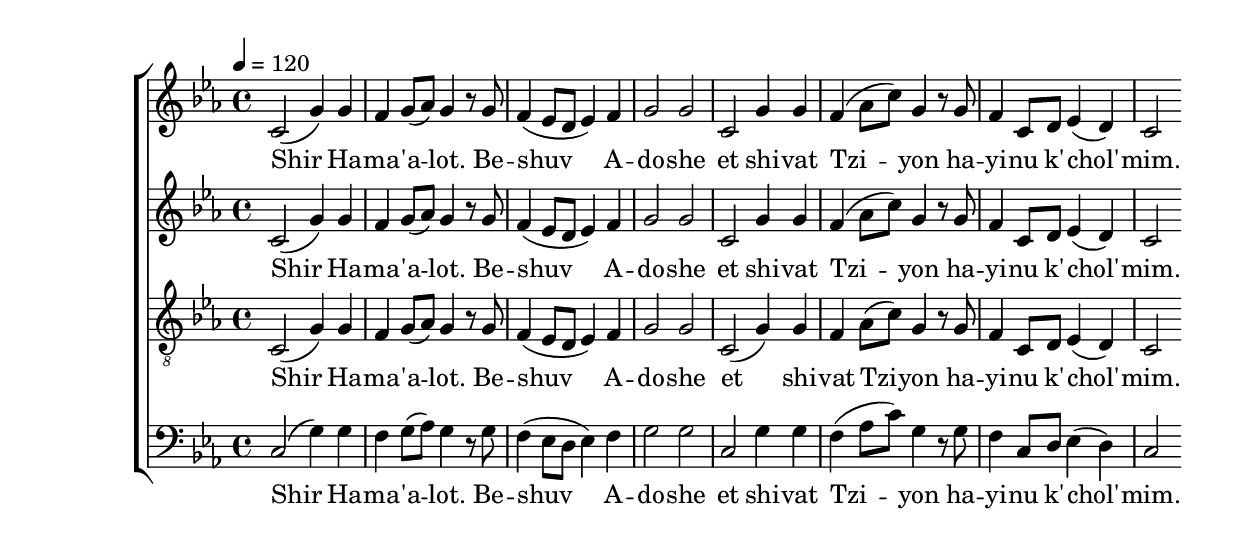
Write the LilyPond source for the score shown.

global = {
  \key c \minor
  \time 4/4
  \dynamicUp
  \tempo 4 = 120
}
sopranonotes = \relative c' {
 c2 (g'4) g f g8 (as) g4 r8 g8 f4 (es8 d es4) f g2 g
    c,2 g'4 g f (as8 c) g4 r8 g8 f4 c8 d es4 (d) c2
    }
words = \lyricmode { 
Shir Ha -- ma -- 'a -- lot. Be -- shuv A -- do -- she 
et shi -- vat Tzi -- yon ha -- yi -- nu k' -- chol' -- mim.
}
altonotes = \relative c' {
 c2 (g'4) g f g8 (as) g4 r8 g8 f4 (es8 d es4) f g2 g
    c,2 g'4 g f (as8 c) g4 r8 g8 f4 c8 d es4 (d) c2
    }
tenornotes = \relative c{
  \clef "G_8"
  c2 (g'4) g f g8 (as) g4 r8 g8 f4 (es8 d es4) f g2 g
    c,2 (g'4) g f as8 (c) g4 r8 g8 f4 c8 d es4 (d) c2
    }
bassnotes = \relative c{
  \clef bass
 c2 (g'4) g f g8 (as) g4 r8 g8 f4 (es8 d es4) f g2 g
    c,2 g'4 g f (as8 c) g4 r8 g8 f4 c8 d es4 (d) c2
    }

\score {
  \midi{}
  \layout{}
  \new ChoirStaff <<
    \new Staff <<
      \new Voice = "soprano" <<
        \global
        \sopranonotes
      >>
      \lyricsto "soprano" \new Lyrics \words
    >>
    \new Staff <<
      \new Voice = "alto" <<
        \global
        \altonotes
      >>
      \lyricsto "alto" \new Lyrics \words
    >>
    \new Staff <<
      \new Voice = "tenor" <<
        \global
        \tenornotes
      >>
      \lyricsto "tenor" \new Lyrics \words
    >>
    \new Staff <<
      \new Voice = "bass" <<
        \global
        \bassnotes
      >>
      \lyricsto "bass" \new Lyrics \words
    >>
  >>

}